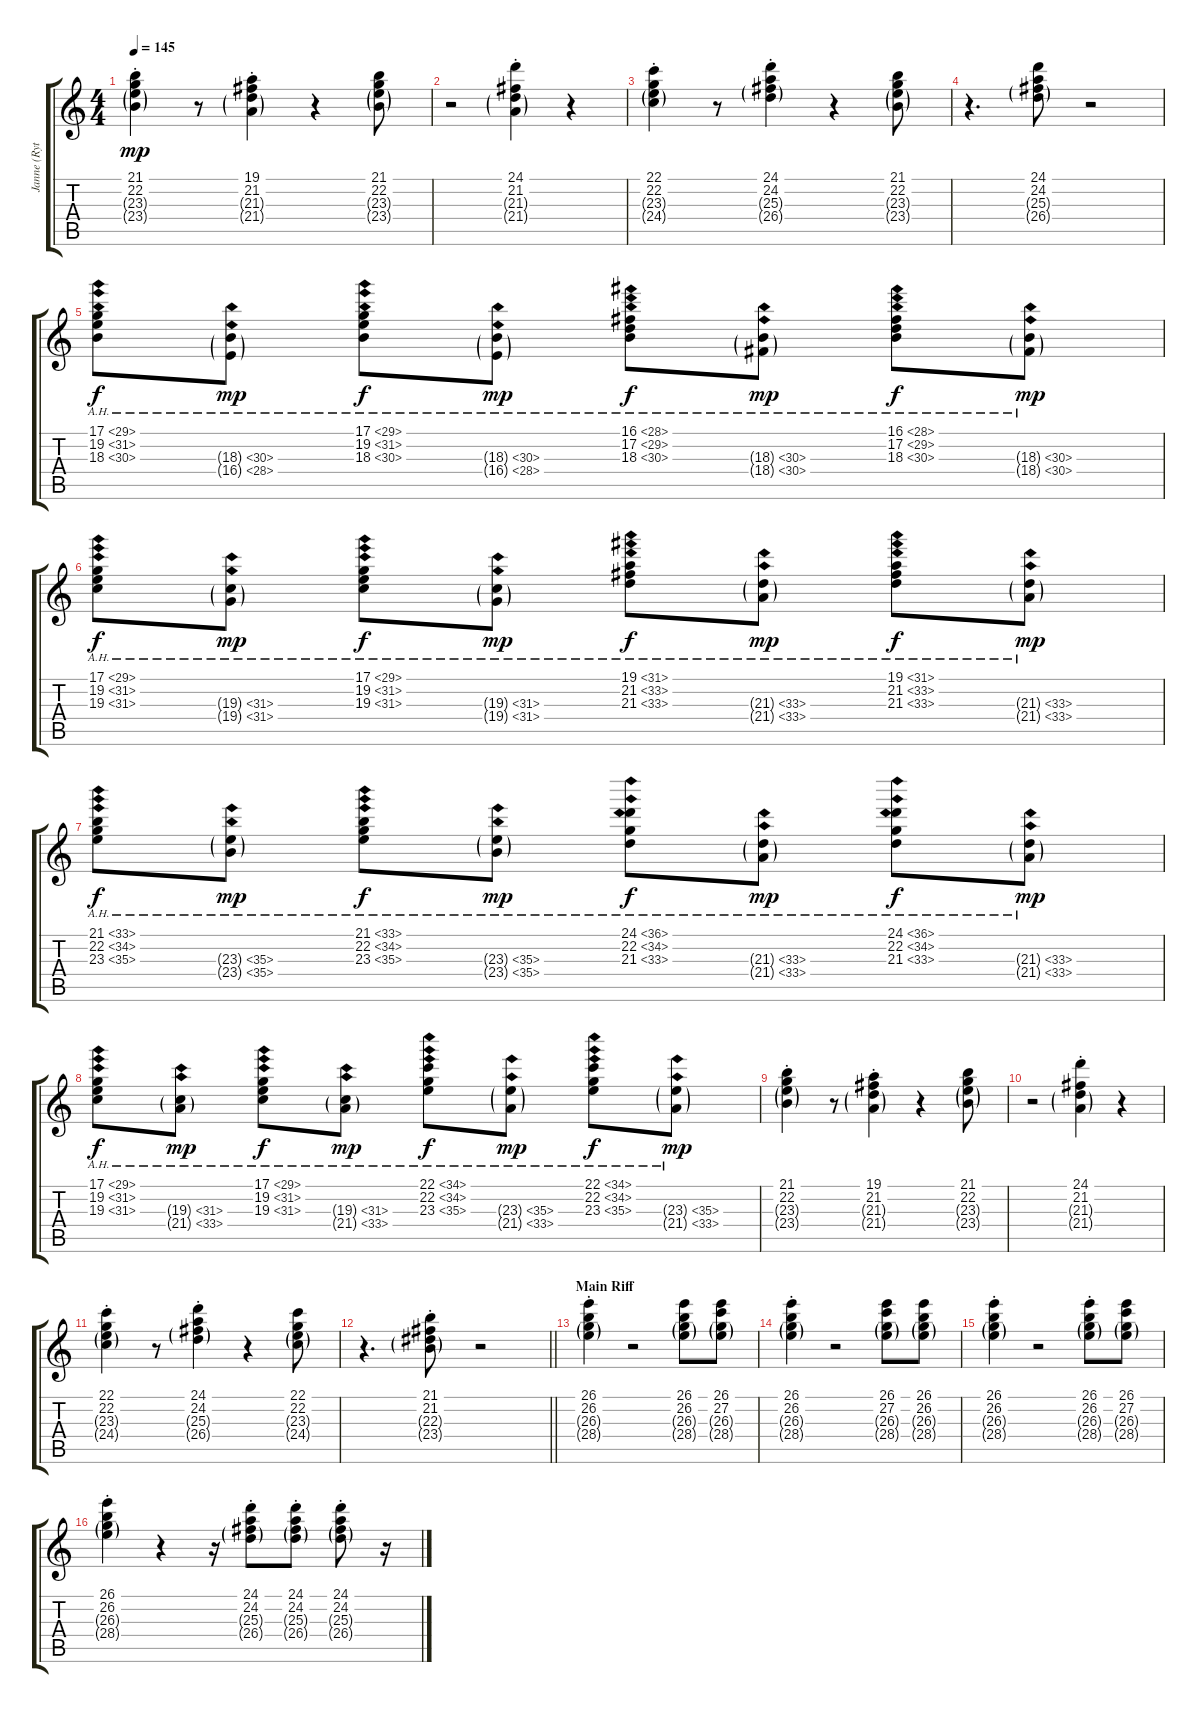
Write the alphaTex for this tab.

\track ("Janne (Rythm I)" "Janne (Ryt") {instrument fx1rain}
\staff {score tabs}
\tuning (D4 A3 F3 C3 G2 D2) {hide}
\ts (4 4)
\tempo 145
\clef g2
\ks c
(21.1{st} 22.2{st} 23.3{g st} 23.4{g st}).4{dy mp volume 8 instrument fx4atmosphere} r.8 (19.1{st} 21.2{st} 21.3{g st} 21.4{g st}).4 r.4 (21.1 22.2 23.3{g} 23.4{g}).8 |
r.2 (24.1{st} 21.2{st} 21.3{g st} 21.4{g st}).4 r.4 |
(22.1{st} 22.2{st} 23.3{g st} 24.4{g st}).4 r.8 (24.1{st} 24.2{st} 25.3{g st} 26.4{g st}).4 r.4 (21.1 22.2 23.3{g} 23.4{g}).8 |
r.4{d} (24.1 24.2 25.3{g} 26.4{g}).8 r.2 |
(17.1{ah 12} 19.2{ah 12} 18.3{ah 12}).8{dy f volume 9 balance 8 instrument fx1rain} (18.3{ah 12 g} 16.4{ah 12 g}).8{dy mp} (17.1{ah 12} 19.2{ah 12} 18.3{ah 12}).8{dy f} (18.3{ah 12 g} 16.4{ah 12 g}).8{dy mp} (16.1{ah 12} 17.2{ah 12} 18.3{ah 12}).8{dy f} (18.3{ah 12 g} 18.4{ah 12 g}).8{dy mp} (16.1{ah 12} 17.2{ah 12} 18.3{ah 12}).8{dy f} (18.3{ah 12 g} 18.4{ah 12 g}).8{dy mp} |
(17.1{ah 12} 19.2{ah 12} 19.3{ah 12}).8{dy f} (19.3{ah 12 g} 19.4{ah 12 g}).8{dy mp} (17.1{ah 12} 19.2{ah 12} 19.3{ah 12}).8{dy f} (19.3{ah 12 g} 19.4{ah 12 g}).8{dy mp} (19.1{ah 12} 21.2{ah 12} 21.3{ah 12}).8{dy f} (21.3{ah 12 g} 21.4{ah 12 g}).8{dy mp} (19.1{ah 12} 21.2{ah 12} 21.3{ah 12}).8{dy f} (21.3{ah 12 g} 21.4{ah 12 g}).8{dy mp} |
(21.1{ah 12} 22.2{ah 12} 23.3{ah 12}).8{dy f} (23.3{ah 12 g} 23.4{ah 12 g}).8{dy mp} (21.1{ah 12} 22.2{ah 12} 23.3{ah 12}).8{dy f} (23.3{ah 12 g} 23.4{ah 12 g}).8{dy mp} (24.1{ah 12} 22.2{ah 12} 21.3{ah 12}).8{dy f} (21.3{ah 12 g} 21.4{ah 12 g}).8{dy mp} (24.1{ah 12} 22.2{ah 12} 21.3{ah 12}).8{dy f} (21.3{ah 12 g} 21.4{ah 12 g}).8{dy mp} |
(17.1{ah 12} 19.2{ah 12} 19.3{ah 12}).8{dy f} (19.3{ah 12 g} 21.4{ah 12 g}).8{dy mp} (17.1{ah 12} 19.2{ah 12} 19.3{ah 12}).8{dy f} (19.3{ah 12 g} 21.4{ah 12 g}).8{dy mp} (22.1{ah 12} 22.2{ah 12} 23.3{ah 12}).8{dy f} (23.3{ah 12 g} 21.4{ah 12 g}).8{dy mp} (22.1{ah 12} 22.2{ah 12} 23.3{ah 12}).8{dy f} (23.3{ah 12 g} 21.4{ah 12 g}).8{dy mp} |
(21.1{st} 22.2{st} 23.3{g st} 23.4{g st}).4{volume 8 instrument fx4atmosphere} r.8 (19.1{st} 21.2{st} 21.3{g st} 21.4{g st}).4 r.4 (21.1 22.2 23.3{g} 23.4{g}).8 |
r.2 (24.1{st} 21.2{st} 21.3{g st} 21.4{g st}).4 r.4 |
(22.1{st} 22.2{st} 23.3{g st} 24.4{g st}).4 r.8 (24.1{st} 24.2{st} 25.3{g st} 26.4{g st}).4 r.4 (22.1 22.2 23.3{g} 24.4{g}).8 |
\barLineRight lightlight
r.4{d} (21.1{st} 21.2{st} 22.3{g st} 23.4{g st}).8 r.2 |
\section ("" "Main Riff")
(26.1{st} 26.2{st} 26.3{g st} 28.4{g st}).4{volume 7 balance 8 instrument fx1rain} r.2 (26.1 26.2 26.3{g} 28.4{g}).8 (26.1 27.2 26.3{g} 28.4{g}).8 |
(26.1{st} 26.2{st} 26.3{g st} 28.4{g st}).4 r.2 (26.1 27.2 26.3{g} 28.4{g}).8 (26.1 26.2 26.3{g} 28.4{g}).8 |
(26.1{st} 26.2{st} 26.3{g st} 28.4{g st}).4 r.2 (26.1 26.2 26.3{g} 28.4{g st}).8 (26.1 27.2 26.3{g} 28.4{g}).8 |
(26.1{st} 26.2{st} 26.3{g st} 28.4{g st}).4 r.4 r.16 (24.1{st} 24.2{st} 25.3{g st} 26.4{g}).8 (24.1{st} 24.2{st} 25.3{g st} 26.4{g}).8 (24.1{st} 24.2{st} 25.3{g st} 26.4{g}).8 r.16
